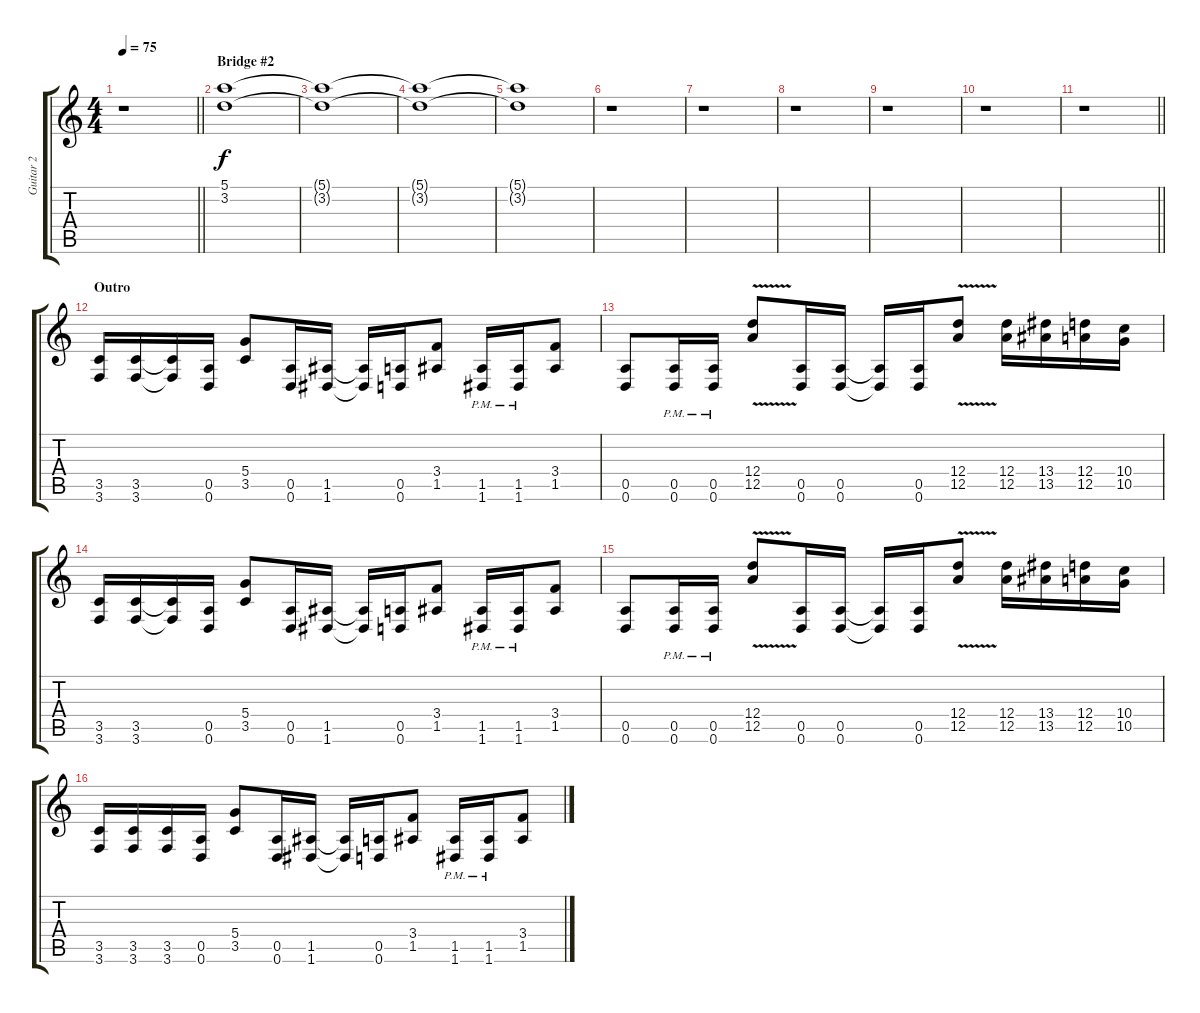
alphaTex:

\track ("Guitar 2" "Guitar 2") {instrument distortionguitar}
\staff {score tabs}
\tuning (E4 B3 G3 D3 A2 D2) {hide}
\ts (4 4)
\tempo 75
\clef g2
\barLineRight lightlight
\ks c
r.1{dy mp} |
\section ("" "Bridge #2")
(5.1 3.2).1{dy f volume 0} |
(5.1{t} 3.2{t}).1 |
(5.1{t} 3.2{t}).1 |
(5.1{t} 3.2{t}).1 |
r.1 |
r.1 |
r.1 |
r.1 |
r.1 |
\barLineRight lightlight
r.1 |
\section ("" "Outro")
(3.5 3.6).16{volume 13} (3.5 3.6).16 (3.5{t} 3.6{t}).16 (0.5 0.6).16 (5.4 3.5).8 (0.5 0.6).16 (1.5 1.6).16 (1.5{t} 1.6{t}).16 (0.5 0.6).16 (3.4 1.5).8 (1.5{pm} 1.6{pm}).16 (1.5{pm} 1.6{pm}).16 (3.4 1.5).8 |
(0.5 0.6).8 (0.5{pm} 0.6{pm}).16 (0.5{pm} 0.6{pm}).16 (12.4{v} 12.5{v}).8 (0.5 0.6).16 (0.5 0.6).16 (0.5{t} 0.6{t}).16 (0.5 0.6).16 (12.4{v} 12.5{v}).8 (12.4 12.5).16 (13.4 13.5).16 (12.4 12.5).16 (10.4 10.5).16 |
(3.5 3.6).16 (3.5 3.6).16 (3.5{t} 3.6{t}).16 (0.5 0.6).16 (5.4 3.5).8 (0.5 0.6).16 (1.5 1.6).16 (1.5{t} 1.6{t}).16 (0.5 0.6).16 (3.4 1.5).8 (1.5{pm} 1.6{pm}).16 (1.5{pm} 1.6{pm}).16 (3.4 1.5).8 |
(0.5 0.6).8 (0.5{pm} 0.6{pm}).16 (0.5{pm} 0.6{pm}).16 (12.4{v} 12.5{v}).8 (0.5 0.6).16 (0.5 0.6).16 (0.5{t} 0.6{t}).16 (0.5 0.6).16 (12.4{v} 12.5{v}).8 (12.4 12.5).16 (13.4 13.5).16 (12.4 12.5).16 (10.4 10.5).16 |
(3.5 3.6).16 (3.5 3.6).16 (3.5 3.6).16 (0.5 0.6).16 (5.4 3.5).8 (0.5 0.6).16 (1.5 1.6).16 (1.5{t} 1.6{t}).16 (0.5 0.6).16 (3.4 1.5).8 (1.5{pm} 1.6{pm}).16 (1.5{pm} 1.6{pm}).16 (3.4 1.5).8
